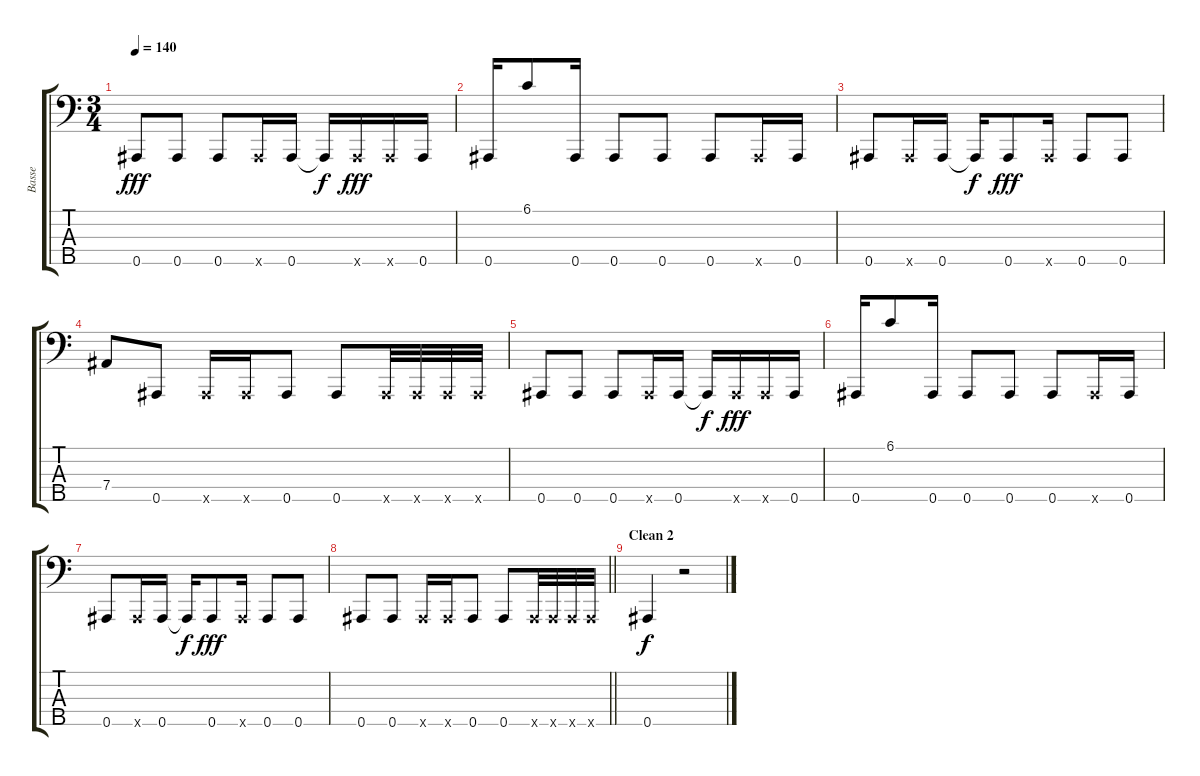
\track ("Basse" "Basse") {instrument electricbasspick}
\staff {score tabs}
\tuning (Gb2 Db2 Ab1 Eb1 Bb0) {hide}
\ts (3 4)
\tempo 140
\clef f4
\ks c
0.5.8{dy fff} 0.5.8 0.5.8 0.5{x}.16 0.5.16 0.5{t}.16{dy f} 0.5{x}.16{dy fff} 0.5{x}.16 0.5.16 |
0.5.16 6.1.8 0.5.16 0.5.8 0.5.8 0.5.8 0.5{x}.16 0.5.16 |
0.5.8 0.5{x}.16 0.5.16 0.5{t}.16{dy f} 0.5.8{dy fff} 0.5{x}.16 0.5.8 0.5.8 |
7.4.8 0.5.8 0.5{x}.16 0.5{x}.16 0.5.8 0.5.8 0.5{x}.32 0.5{x}.32 0.5{x}.32 0.5{x}.32 |
0.5.8 0.5.8 0.5.8 0.5{x}.16 0.5.16 0.5{t}.16{dy f} 0.5{x}.16{dy fff} 0.5{x}.16 0.5.16 |
0.5.16 6.1.8 0.5.16 0.5.8 0.5.8 0.5.8 0.5{x}.16 0.5.16 |
0.5.8 0.5{x}.16 0.5.16 0.5{t}.16{dy f} 0.5.8{dy fff} 0.5{x}.16 0.5.8 0.5.8 |
\barLineRight lightlight
0.5.8 0.5.8 0.5{x}.16 0.5{x}.16 0.5.8 0.5.8 0.5{x}.32 0.5{x}.32 0.5{x}.32 0.5{x}.32 |
\section ("" "Clean 2")
0.5.4{dy f} r.2
